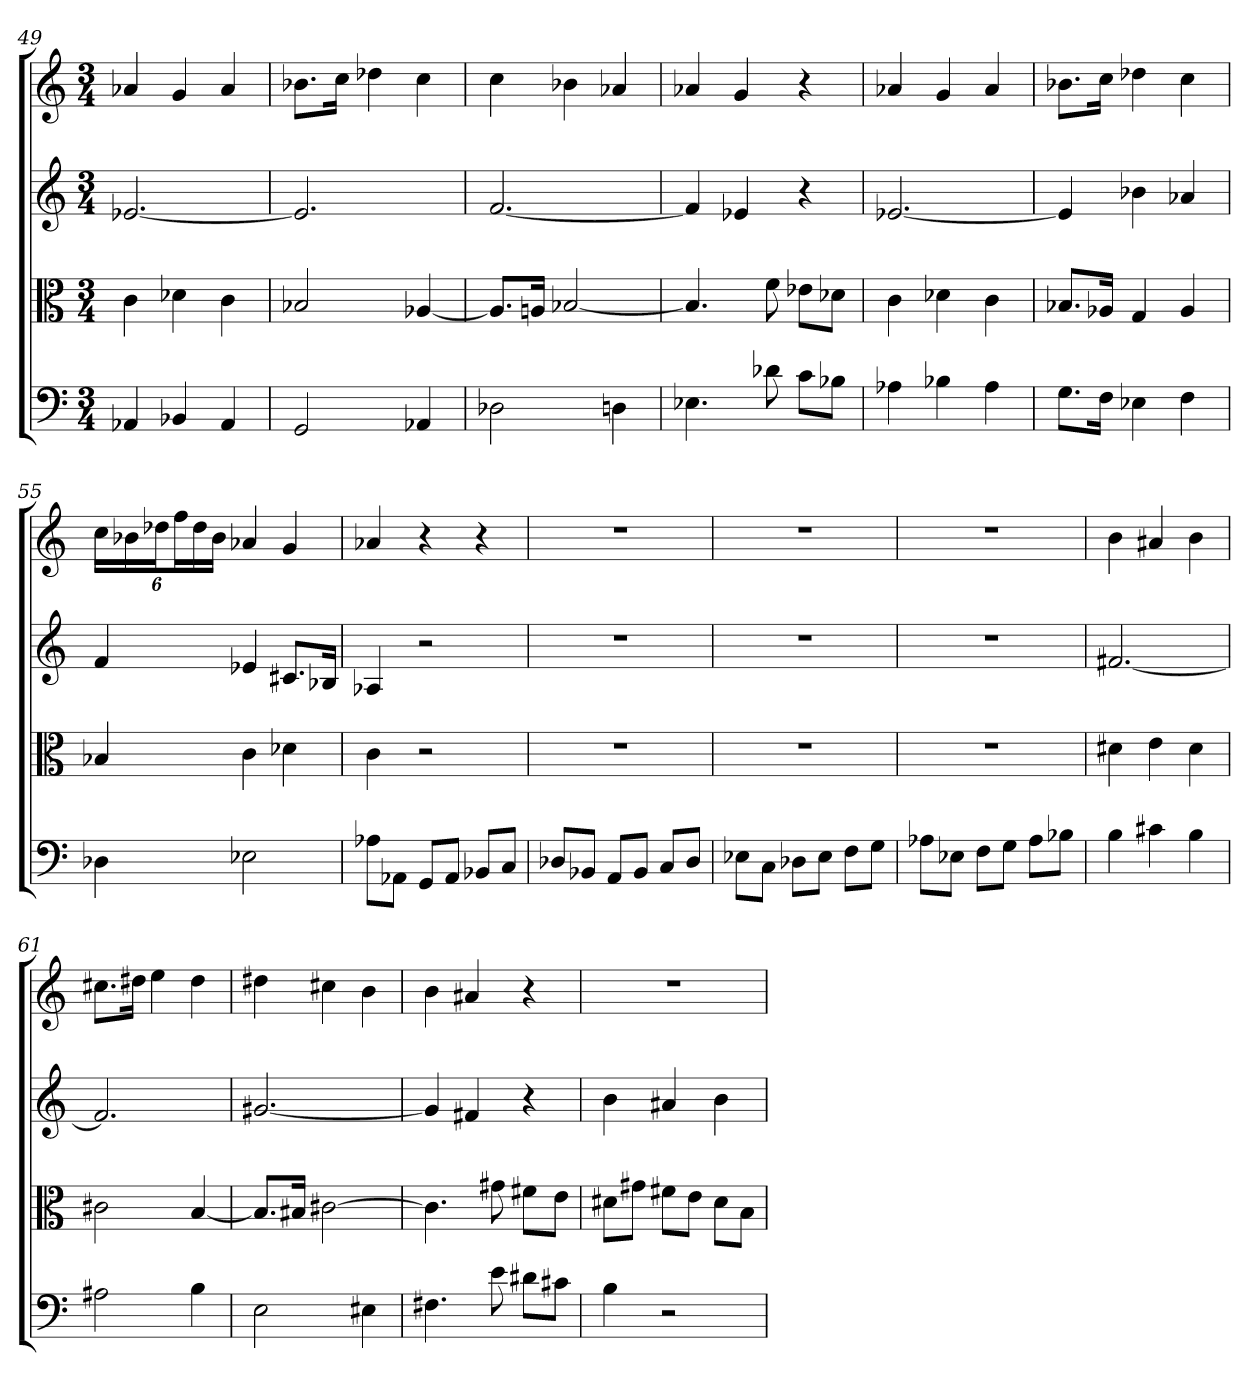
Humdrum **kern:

**kern	**kern	**kern	**kern
*part4	*part3	*part2	*part1
*staff4	*staff3	*staff2	*staff1
*clefF4	*clefC3	*	*
*k[]	*k[]	*k[]	*k[]
*M3/4	*M3/4	*M3/4	*M3/4
=49	=49	=49	=49
4AA-X	4c	[2.e-X	4a-X
4BB-X	4d-X	.	4g
4AA-	4c	.	4a-
=50	=50	=50	=50
2GG	2B-X	2.e-]	8.b-XL
.	.	.	16ccJk
.	.	.	4dd-X
4AA-X	[4A-X	.	4cc
=51	=51	=51	=51
2D-X	8.A-/L]	[2.f	4cc
.	16An/Jk	.	.
.	[2B-X	.	4b-X
4Dn	.	.	4a-X
=52	=52	=52	=52
4.E-X	4.B-]	4f]	4a-X
.	.	4e-X	4g
8d-X	8f	.	.
8c\L	8e-X\L	4r	4r
8B-X\J	8d-X\J	.	.
=53	=53	=53	=53
4A-X	4c	[2.e-X	4a-X
4B-X	4d-X	.	4g
4A-	4c	.	4a-
=54	=54	=54	=54
8.G\L	8.B-X/L	4e-]	8.b-XL
16F\Jk	16A-X/Jk	.	16ccJk
4E-X	4G	4b-X	4dd-X
4F	4A-	4a-X	4cc
=55	=55	=55	=55
4D-X	4B-X	4f	24ccLL
.	.	.	24b-X
.	.	.	24dd-XJ
.	.	.	24ffL
.	.	.	24dd-
.	.	.	24b-JJ
2E-X	4c	4e-X	4a-X
.	4d-X	8.c#XL	4g
.	.	16B-XJk	.
=56	=56	=56	=56
8A-X\L	4c	4A-X	4a-X
8AA-X\J	.	.	.
8GG/L	2r	2r	4r
8AA-/J	.	.	.
8BB-X/L	.	.	4r
8C/J	.	.	.
=57	=57	=57	=57
8D-X/L	2.r	2.r	2.r
8BB-X/J	.	.	.
8AA/L	.	.	.
8BB-/J	.	.	.
8C/L	.	.	.
8D-/J	.	.	.
=58	=58	=58	=58
8E-X\L	2.r	2.r	2.r
8C\J	.	.	.
8D-X\L	.	.	.
8E-\J	.	.	.
8F\L	.	.	.
8G\J	.	.	.
=59	=59	=59	=59
8A-X\L	2.r	2.r	2.r
8E-X\J	.	.	.
8F\L	.	.	.
8G\J	.	.	.
8A-\L	.	.	.
8B-X\J	.	.	.
=60	=60	=60	=60
4B	4d#X	[2.f#X	4b
4c#X	4e	.	4a#X
4B	4d#	.	4b
=61	=61	=61	=61
2A#X	2c#X	2.f#]	8.cc#XL
.	.	.	16dd#XJk
.	.	.	4ee
4B	[4B	.	4dd#
=62	=62	=62	=62
2E	8.B/L]	[2.g#X	4dd#X
.	16B#X/Jk	.	.
.	[2c#X	.	4cc#X
4E#X	.	.	4b
=63	=63	=63	=63
4.F#X	4.c#]	4g#]	4b
.	.	4f#X	4a#X
8e	8g#X	.	.
8d#X\L	8f#X\L	4r	4r
8c#X\J	8e\J	.	.
=64	=64	=64	=64
4B	8d#X\L	4b	2.r
.	8g#X\J	.	.
2r	8f#X\L	4a#X	.
.	8e\J	.	.
.	8d#\L	4b	.
.	8B\J	.	.
=	=	=	=
*-	*-	*-	*-
